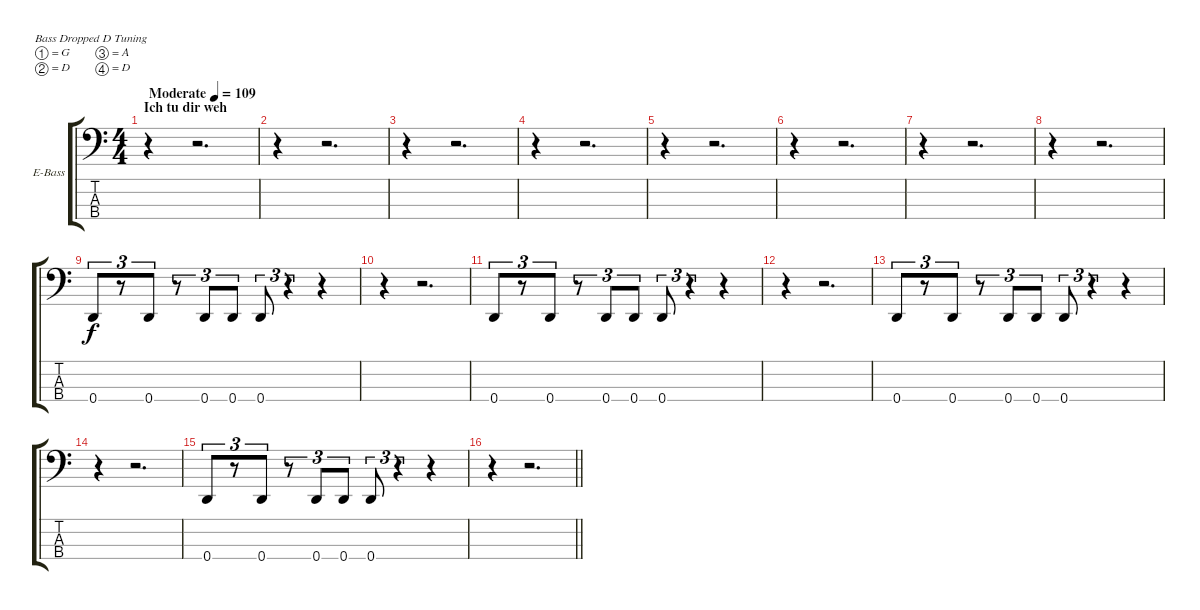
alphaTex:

\bracketExtendMode groupsimilarinstruments
\firstSystemTrackNameOrientation horizontal
\otherSystemsTrackNameOrientation horizontal
\track ("Bass guitar (Oliver)" "E-Bass") {instrument electricbassfinger}
\staff {score tabs}
\tuning (G2 D2 A1 D1)
\ts (4 4)
\beaming (8 2 2 2 2)
\section ("" "Ich tu dir weh")
\tempo (109 "Moderate")
\clef f4
\ks c
r.4{dy f instrument electricbassfinger} r.2{d} |
r.4 r.2{d} |
r.4 r.2{d} |
r.4 r.2{d} |
r.4 r.2{d} |
r.4 r.2{d} |
r.4 r.2{d} |
r.4 r.2{d} |
0.4.8{tu (3 2)} r.8{tu (3 2)} 0.4.8{tu (3 2)} r.8{tu (3 2)} 0.4.8{tu (3 2)} 0.4.8{tu (3 2)} 0.4.8{tu (3 2)} r.4{tu (3 2)} r.4 |
r.4 r.2{d} |
0.4.8{tu (3 2)} r.8{tu (3 2)} 0.4.8{tu (3 2)} r.8{tu (3 2)} 0.4.8{tu (3 2)} 0.4.8{tu (3 2)} 0.4.8{tu (3 2)} r.4{tu (3 2)} r.4 |
r.4 r.2{d} |
0.4.8{tu (3 2)} r.8{tu (3 2)} 0.4.8{tu (3 2)} r.8{tu (3 2)} 0.4.8{tu (3 2)} 0.4.8{tu (3 2)} 0.4.8{tu (3 2)} r.4{tu (3 2)} r.4 |
r.4 r.2{d} |
0.4.8{tu (3 2)} r.8{tu (3 2)} 0.4.8{tu (3 2)} r.8{tu (3 2)} 0.4.8{tu (3 2)} 0.4.8{tu (3 2)} 0.4.8{tu (3 2)} r.4{tu (3 2)} r.4 |
\barLineRight lightlight
r.4 r.2{d}
